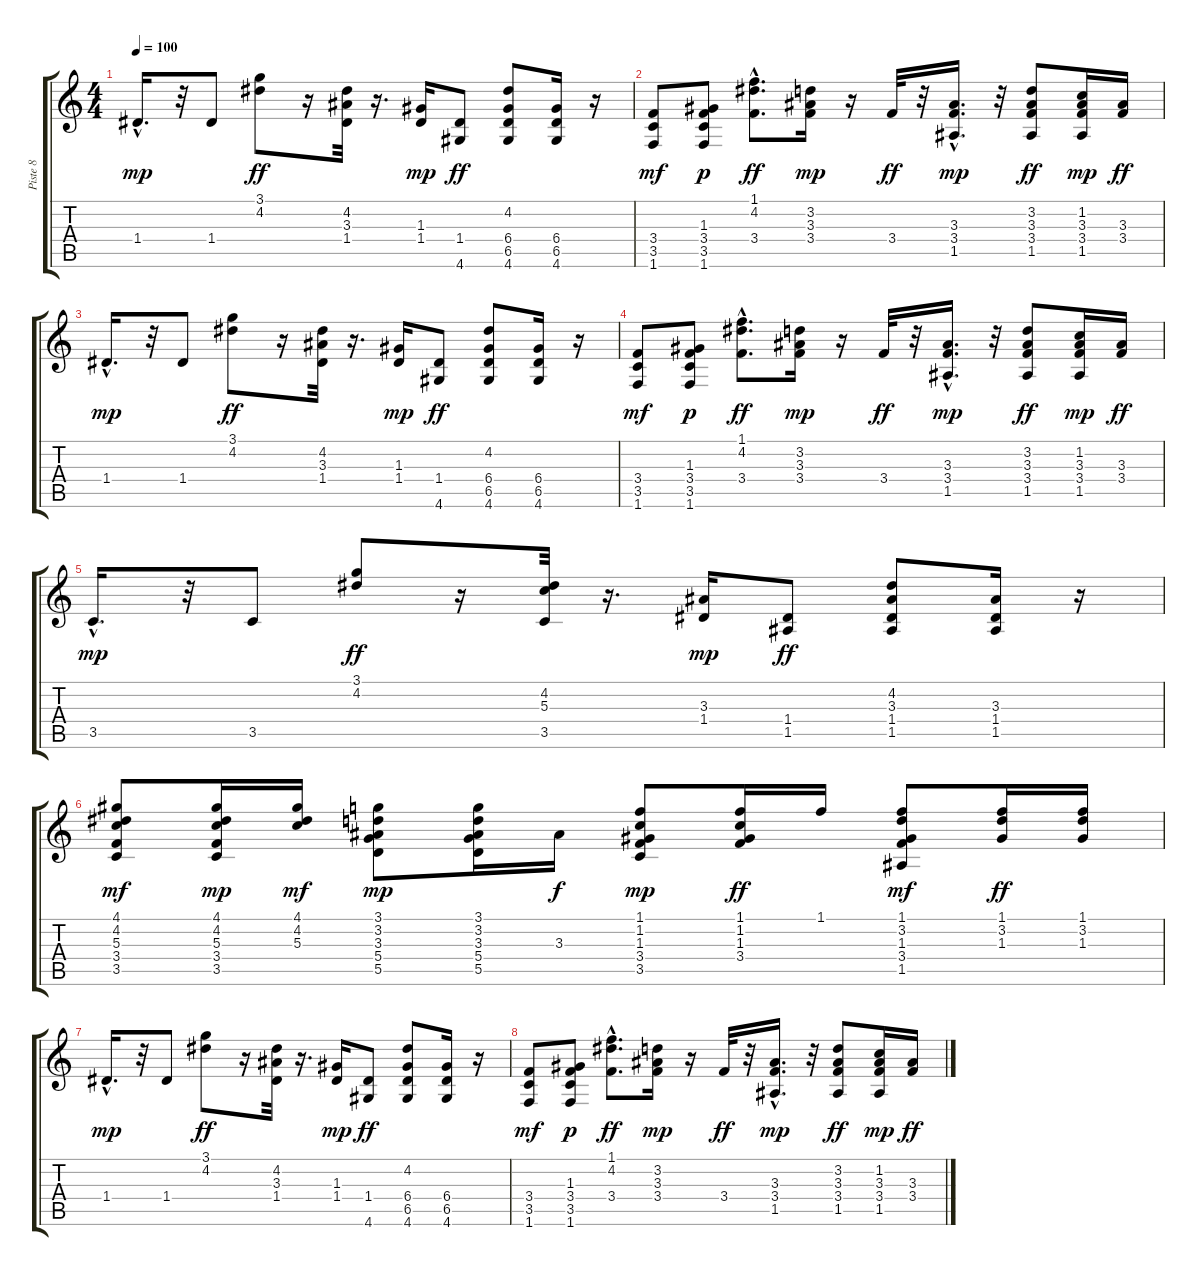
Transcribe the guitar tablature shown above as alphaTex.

\track ("Piste 8" "Piste 8") {instrument acousticguitarsteel}
\staff {score tabs}
\tuning (E4 B3 G3 D3 A2 E2) {hide}
\ts (4 4)
\tempo 100
\clef g2
\ks c
1.4{hac}.16{d dy mp} r.32 1.4.8 (3.1 4.2).8{dy ff} r.16 (4.2 3.3 1.4).32 r.16{d} (1.3 1.4).16{dy mp} (1.4 4.6).8{dy ff} (4.2 6.4 6.5 4.6).8 (6.4 6.5 4.6).16 r.16 |
(3.4 3.5 1.6).8{dy mf} (1.3 3.4 3.5 1.6).8{dy p} (1.1{hac} 4.2{hac} 3.4{hac}).8{d dy ff} (3.2 3.3 3.4).16{dy mp} r.16 3.4.32{dy ff} r.32 (3.3{hac} 3.4{hac} 1.5{hac}).16{d dy mp} r.32 (3.2 3.3 3.4 1.5).8{dy ff} (1.2 3.3 3.4 1.5).16{dy mp} (3.3 3.4).16{dy ff} |
1.4{hac}.16{d dy mp} r.32 1.4.8 (3.1 4.2).8{dy ff} r.16 (4.2 3.3 1.4).32 r.16{d} (1.3 1.4).16{dy mp} (1.4 4.6).8{dy ff} (4.2 6.4 6.5 4.6).8 (6.4 6.5 4.6).16 r.16 |
(3.4 3.5 1.6).8{dy mf} (1.3 3.4 3.5 1.6).8{dy p} (1.1{hac} 4.2{hac} 3.4{hac}).8{d dy ff} (3.2 3.3 3.4).16{dy mp} r.16 3.4.32{dy ff} r.32 (3.3{hac} 3.4{hac} 1.5{hac}).16{d dy mp} r.32 (3.2 3.3 3.4 1.5).8{dy ff} (1.2 3.3 3.4 1.5).16{dy mp} (3.3 3.4).16{dy ff} |
3.5{hac}.16{d dy mp} r.32 3.5.8 (3.1 4.2).8{dy ff} r.16 (4.2 5.3 3.5).32 r.16{d} (3.3 1.4).16{dy mp} (1.4 1.5).8{dy ff} (4.2 3.3 1.4 1.5).8 (3.3 1.4 1.5).16 r.16 |
(4.1 4.2 5.3 3.4 3.5).8{dy mf} (4.1 4.2 5.3 3.4 3.5).16{dy mp} (4.1 4.2 5.3).16{dy mf} (3.1 3.2 3.3 5.4 5.5).8{dy mp} (3.1 3.2 3.3 5.4 5.5).16 3.3.16{dy f} (1.1 1.2 1.3 3.4 3.5).8{dy mp} (1.1 1.2 1.3 3.4).16{dy ff} 1.1.16 (1.1 3.2 1.3 3.4 1.5).8{dy mf} (1.1 3.2 1.3).16{dy ff} (1.1 3.2 1.3).16 |
1.4{hac}.16{d dy mp} r.32 1.4.8 (3.1 4.2).8{dy ff} r.16 (4.2 3.3 1.4).32 r.16{d} (1.3 1.4).16{dy mp} (1.4 4.6).8{dy ff} (4.2 6.4 6.5 4.6).8 (6.4 6.5 4.6).16 r.16 |
(3.4 3.5 1.6).8{dy mf} (1.3 3.4 3.5 1.6).8{dy p} (1.1{hac} 4.2{hac} 3.4{hac}).8{d dy ff} (3.2 3.3 3.4).16{dy mp} r.16 3.4.32{dy ff} r.32 (3.3{hac} 3.4{hac} 1.5{hac}).16{d dy mp} r.32 (3.2 3.3 3.4 1.5).8{dy ff} (1.2 3.3 3.4 1.5).16{dy mp} (3.3 3.4).16{dy ff}
